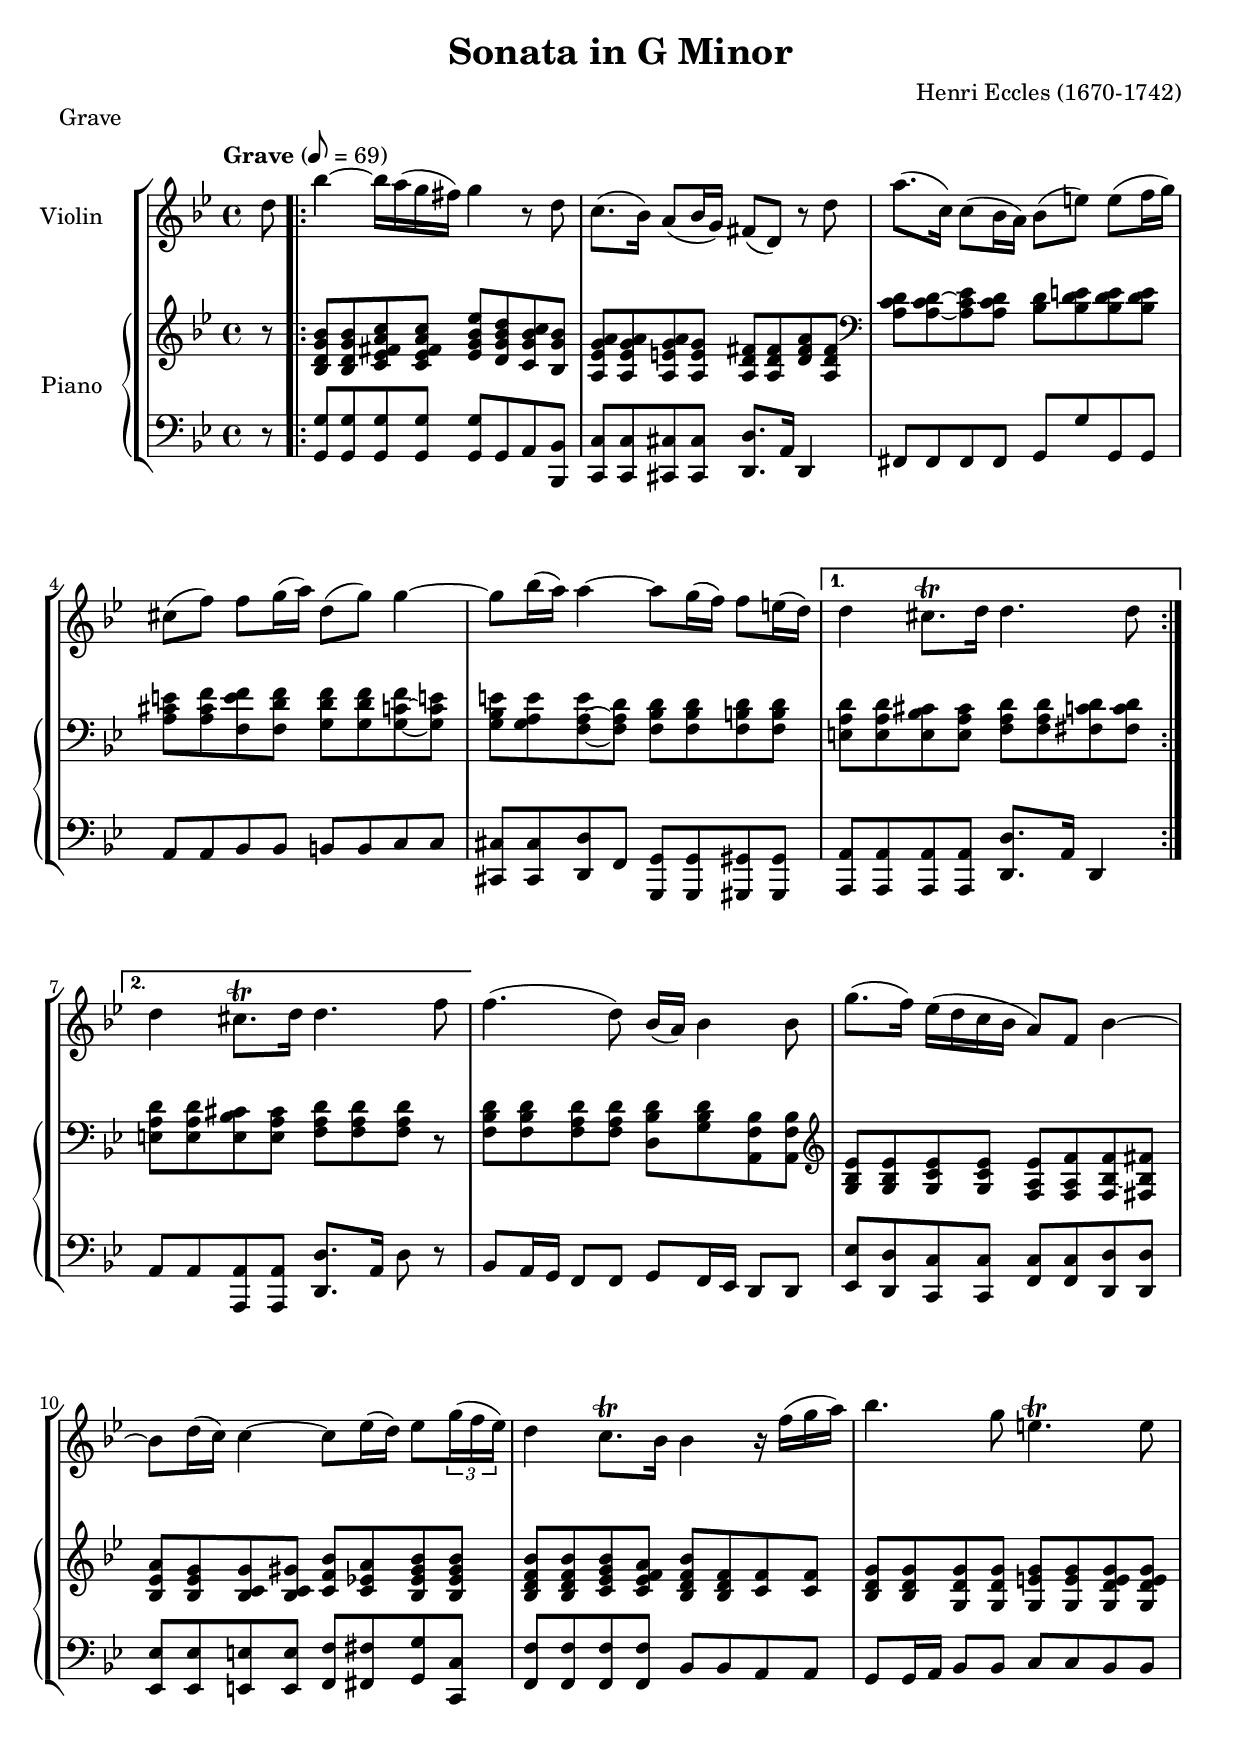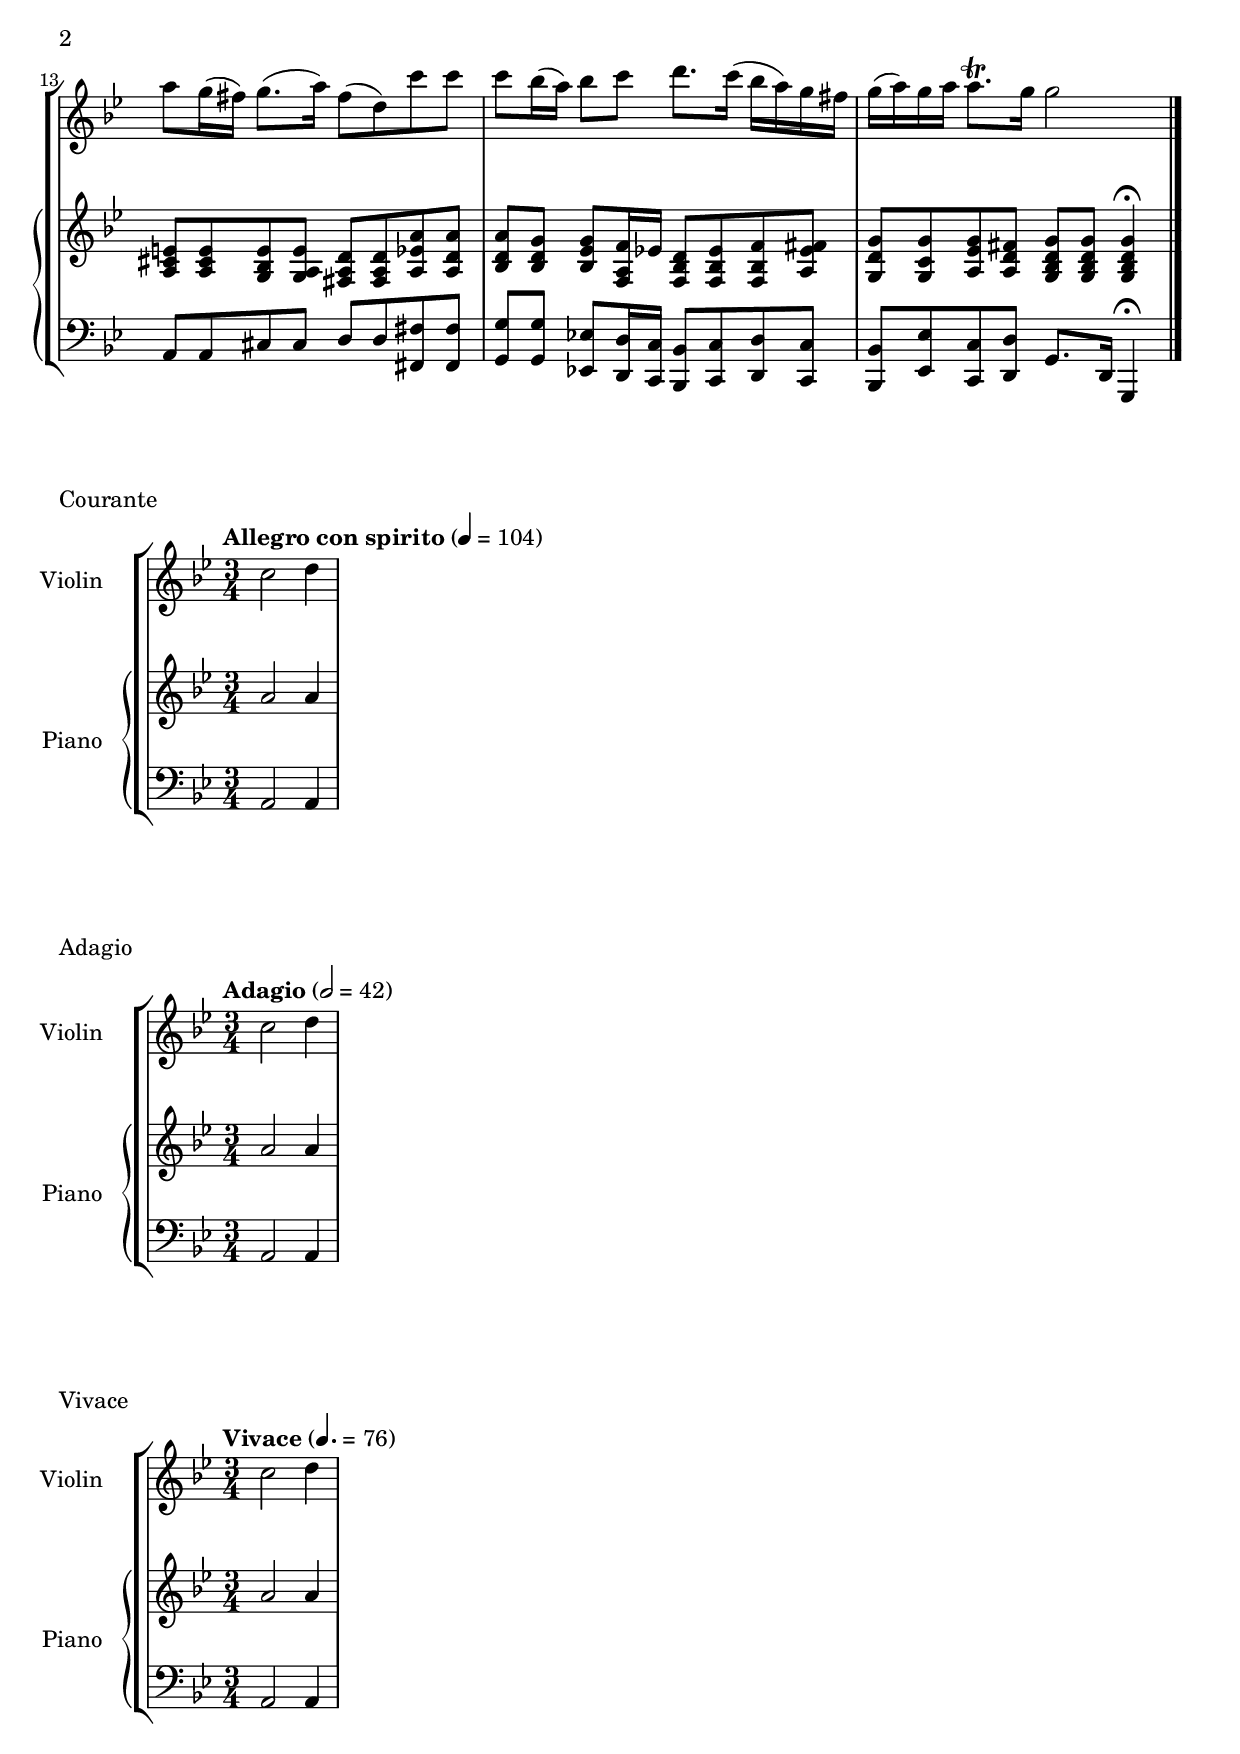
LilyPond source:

%
% Eccles Sonata in G Minor,
% transribed from J Salmons 1914 arrangement for violin and piano.
%
% indents: 2 spaces
%
\version "2.18.2"

\header
{
  title = "Sonata in G Minor"
  composer = "Henri Eccles (1670-1742)"
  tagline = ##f
}

grave_begin =
{
  \tempo "Grave" 8 = 69
  \time 4/4
  \key g \minor
}

grave_violin = \new Voice \relative c''
{
  \set Staff.instrumentName = #"Violin "
  \partial 8 d8 |
  \repeat volta 2
  {
    bes'4 ~ bes16 a( g fis) g4 r8 d
    c8.( bes16) a8( bes16 g) fis8( d) r8 d'
    a'8.( c,16) c8( bes16 a) bes8( e) e( f16 g)
    cis,8( f) f g16( a) d,8( g) g4 ~
    g8 bes16( a) a4 ~ a8 g16( f) f8 e16( d)
  }
  \alternative
  {
    {
      d4 cis8.\trill d16 d4. d8
    }
    {
      d4 cis8.\trill d16 d4. f8
    }
  }
  f4.( d8) bes16( a) bes4 bes8
  g'8.( f16) ees( d c bes a8) f bes4 ~
  bes8 d16( c) c4 ~ c8 ees16( d) ees8 \tuplet 3/2 {g16( f ees)}
  d4 c8.\trill bes16 bes4 r16 f'( g a)
  bes4. g8 e4.\trill e8
  a8 g16( fis) g8.( a16) fis8( d) c' c
  c bes16( a) bes8 c d8. c16( bes a) g fis
  g( a) g a a8.\trill g16 g2
  \bar "|."
}

grave_piano_upper = \relative c''
{
  \clef treble
  r8 |
  \repeat volta 2
  {
    <bes, d g bes>8 <bes d g bes> <c ees fis a c> <c ees fis a c>
      <ees g bes ees> <d g bes d> <c g' bes c> <bes g' bes>
    <a ees' g a> <a ees' g a> <a e' g a> <a e' g>
      <a d fis> <a d fis> <d fis a> <a d fis>
    \clef bass
    <a c d> <a c d> ~ <a c ees> <a c d> <bes d> <bes d e> <bes d e> <bes d e>
    <a cis e> <a cis f> <f e' f> <f d' f> <g d' f> <g d' f> <g c f> ~ <g c e!>
    <g bes e> <g a e'> <f a e'> ~ <f a d> <f bes d> <f bes d> <f b d> <f b d>
  }
  \alternative
  {
    {
      <e a d> <e a d> <e bes' cis> <e a cis>
        <f a d> <f a d> <fis c' d> <fis c' d>
    }
    {
      <e a d> <e a d> <e bes' cis> <e a cis> <f a d> <f a d> <f a d> r8
    }
  }
  <f bes d> <f bes d> <f a d> <f a d>
    <d bes' d> <g bes d> <a, f' bes> <a f' bes>
  \clef treble
  <g' bes ees> <g bes ees> <g c ees> <g c ees>
    <f a ees'> <f a f'> <f bes f'> ~ <fis bes fis'>
  <bes ees a> <bes ees g> <bes c g'> <bes c gis'>
    <c f bes> <c ees! a> <bes ees gis bes> <bes ees gis bes>
  <bes d f bes> <bes d f bes> <c ees g bes> <c ees f a>
    <bes d f bes> <bes d f> <c f> <c f>
  <bes d g> <bes d g> <g d' g> <g d' g> <g e' g> <g e' g> <g d' e g> <g d' e g>
  <a cis e> <a cis e> <g bes e> <g a e'> <fis a d> <fis a d> <a ees' a> <a d a'>
  <bes d a'> <bes d g> <bes ees g> <f a f'>16 ees'!
    <f, bes d>8 <f bes ees> <f bes f'> <a ees' fis>
  <g d' g> <g c g'> <a ees' g> <a d fis>
    <g bes d g> <g bes d g> <g bes d g>4\fermata
  \bar "|."
}

grave_piano_lower = \relative c
{
  \clef bass
  r8 |
  \repeat volta 2
  {
    <g g'>8 <g g'> <g g'> <g g'> <g g'> g a <bes, bes'>
    <c c'> <c c'> <cis cis'> <cis cis'> <d d'>8. a'16 d,4
    fis8 fis fis fis g g' g, g
    a8 a bes bes b b c c
    <cis, cis'> <cis cis'> <d d'> f <g, g'> <g g'> <gis gis'> <gis gis'>
  }
  \alternative
  {
    {
      <a a'> <a a'> <a a'> <a a'> <d d'>8. a'16 d,4
    }
    {
      a'8 a <a, a'> <a a'> <d d'>8. a'16 d8 r8
    }
  }
  bes a16 g f8 f g f16 ees d8 d
  <ees ees'> <d d'> <c c'> <c c'> <f c'> <f c'> <d d'> <d d'>
  <ees ees'> <ees ees'> <e e'> <e e'> <f f'> <fis fis'> <g g'> <c c,>
  <f, f'> <f f'> <f f'> <f f'> bes bes a a
  g8 g16 a bes8 bes c c bes bes
  a a cis cis d d <fis, fis'> <fis fis'>
  <g g'> <g g'> <ees! ees'!> <d d'>16 <c c'> <bes bes'>8 <c c'> <d d'> <c c'>
  <bes bes'> <ees ees'> <c c'> <d d'> g8. d16 g,4\fermata
  \bar "|."
}

\score
{
  \new StaffGroup
  <<
    \new Staff << \grave_begin \grave_violin >>
    \new PianoStaff
    <<
      \set PianoStaff.instrumentName = #"Piano "
      \new Staff = "upper" << \grave_begin \grave_piano_upper >>
      \new Staff = "lower" << \grave_begin \grave_piano_lower >>
    >>
  >>
  \header
  {
    piece = "Grave"
  }
}

%%%%%%%%%%%%%%%%%%%%%%%%%%%%%%%%%%%%%%%%%%%%%%%%%%%%%%%%%%%%%%%%%%%%%%%%%%%%%%%%

courante_begin =
{
  \tempo "Allegro con spirito" 4 = 104
  \time 3/4
  \key g \minor
}

courante_violin = \new Voice \relative c''
{
  \set Staff.instrumentName = #"Violin "
  c2 d4
}

courante_piano_upper = \relative c''
{
  \clef treble
  a2 a4
}

courante_piano_lower = \relative c
{
  \clef bass
  a2 a4
}

\score
{
  \new StaffGroup
  <<
    \new Staff << \courante_begin \courante_violin >>
    \new PianoStaff
    <<
      \set PianoStaff.instrumentName = #"Piano "
      \new Staff = "upper" << \courante_begin \courante_piano_upper >>
      \new Staff = "lower" << \courante_begin \courante_piano_lower >>
    >>
  >>
  \header
  {
    piece = "Courante"
  }
}

%%%%%%%%%%%%%%%%%%%%%%%%%%%%%%%%%%%%%%%%%%%%%%%%%%%%%%%%%%%%%%%%%%%%%%%%%%%%%%%%

adagio_begin =
{
  \tempo "Adagio" 2 = 42
  \time 3/4
  \key g \minor
}

adagio_violin = \new Voice \relative c''
{
  \set Staff.instrumentName = #"Violin "
  c2 d4
}

adagio_piano_upper = \relative c''
{
  \clef treble
  a2 a4
}

adagio_piano_lower = \relative c
{
  \clef bass
  a2 a4
}

\score
{
  \new StaffGroup
  <<
    \new Staff << \adagio_begin \adagio_violin >>
    \new PianoStaff
    <<
      \set PianoStaff.instrumentName = #"Piano "
      \new Staff = "upper" << \adagio_begin \adagio_piano_upper >>
      \new Staff = "lower" << \adagio_begin \adagio_piano_lower >>
    >>
  >>
  \header
  {
    piece = "Adagio"
  }
}

%%%%%%%%%%%%%%%%%%%%%%%%%%%%%%%%%%%%%%%%%%%%%%%%%%%%%%%%%%%%%%%%%%%%%%%%%%%%%%%%

vivace_begin =
{
  \tempo "Vivace" 4. = 76
  \time 3/4
  \key g \minor
}

vivace_violin = \new Voice \relative c''
{
  \set Staff.instrumentName = #"Violin "
  c2 d4
}

vivace_piano_upper = \relative c''
{
  \clef treble
  a2 a4
}

vivace_piano_lower = \relative c
{
  \clef bass
  a2 a4
}

\score
{
  \new StaffGroup
  <<
    \new Staff << \vivace_begin \vivace_violin >>
    \new PianoStaff
    <<
      \set PianoStaff.instrumentName = #"Piano "
      \new Staff = "upper" << \vivace_begin \vivace_piano_upper >>
      \new Staff = "lower" << \vivace_begin \vivace_piano_lower >>
    >>
  >>
  \header
  {
    piece = "Vivace"
  }
}
